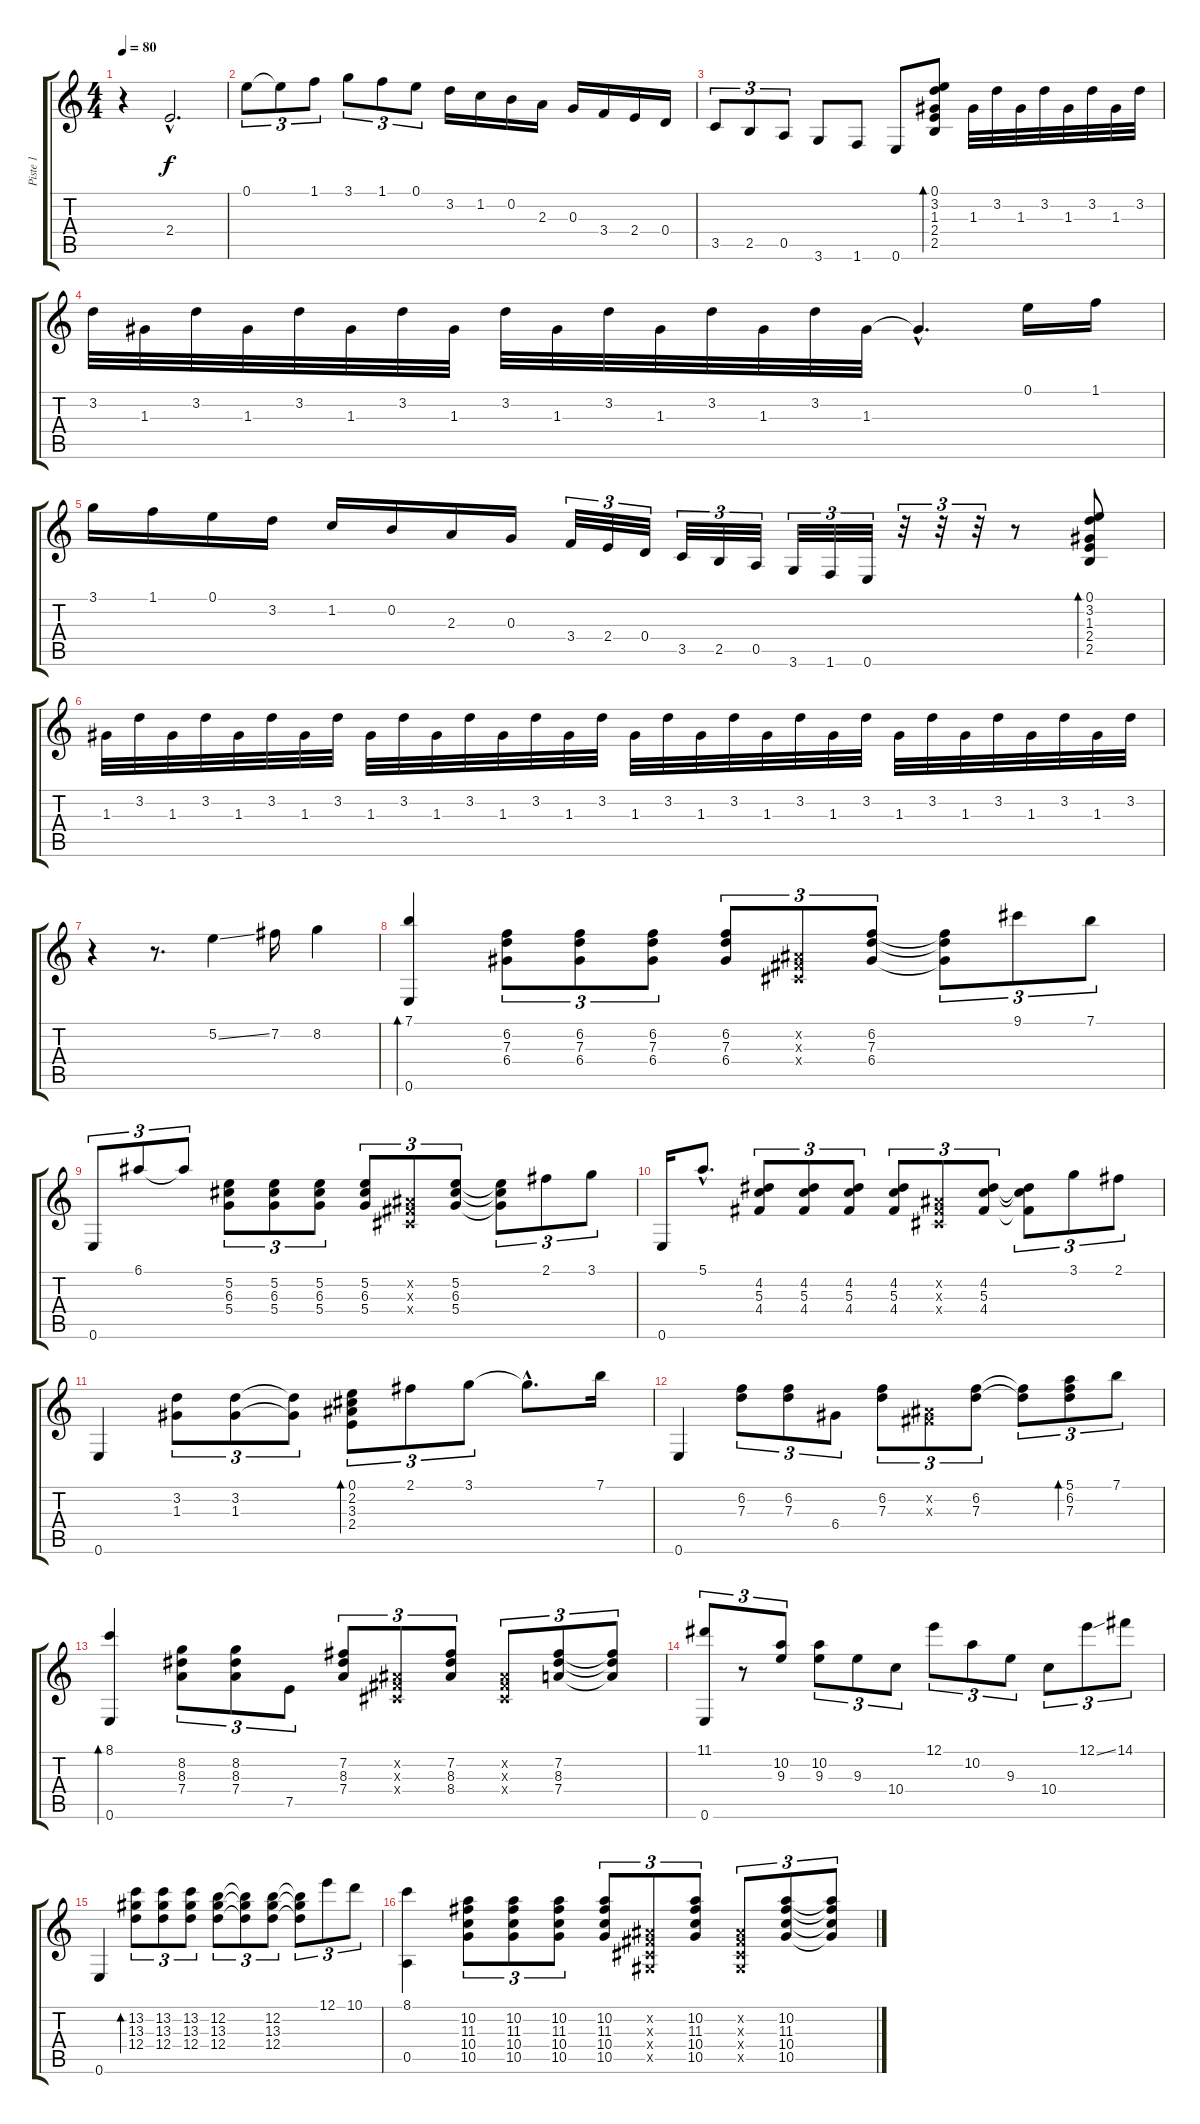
\track ("Piste 1" "Piste 1") {instrument acousticguitarsteel}
\staff {score tabs}
\tuning (E4 B3 G3 D3 A2 E2) {hide}
\ts (4 4)
\tempo 80
\clef g2
\ks c
r.4{dy f instrument acousticguitarsteel} 2.4{hac}.2{d} |
0.1.8{tu (3 2)} 0.1{t}.8{tu (3 2)} 1.1.8{tu (3 2)} 3.1.8{tu (3 2)} 1.1.8{tu (3 2)} 0.1.8{tu (3 2)} 3.2.16 1.2.16 0.2.16 2.3.16 0.3.16 3.4.16 2.4.16 0.4.16 |
3.5.8{tu (3 2)} 2.5.8{tu (3 2)} 0.5.8{tu (3 2)} 3.6.8 1.6.8 0.6.8 (0.1 3.2 1.3 2.4 2.5).8{bd 480} 1.3.32 3.2.32 1.3.32 3.2.32 1.3.32 3.2.32 1.3.32 3.2.32 |
3.2.32 1.3.32 3.2.32 1.3.32 3.2.32 1.3.32 3.2.32 1.3.32 3.2.32 1.3.32 3.2.32 1.3.32 3.2.32 1.3.32 3.2.32 1.3.32 1.3{hac t}.4{d} 0.1.16 1.1.16 |
3.1.16 1.1.16 0.1.16 3.2.16 1.2.16 0.2.16 2.3.16 0.3.16 3.4.32{tu (3 2)} 2.4.32{tu (3 2)} 0.4.32{tu (3 2)} 3.5.32{tu (3 2)} 2.5.32{tu (3 2)} 0.5.32{tu (3 2)} 3.6.32{tu (3 2)} 1.6.32{tu (3 2)} 0.6.32{tu (3 2)} r.32{tu (3 2)} r.32{tu (3 2)} r.32{tu (3 2)} r.8 (0.1 3.2 1.3 2.4 2.5).8{bd 480} |
1.3.32 3.2.32 1.3.32 3.2.32 1.3.32 3.2.32 1.3.32 3.2.32 1.3.32 3.2.32 1.3.32 3.2.32 1.3.32 3.2.32 1.3.32 3.2.32 1.3.32 3.2.32 1.3.32 3.2.32 1.3.32 3.2.32 1.3.32 3.2.32 1.3.32 3.2.32 1.3.32 3.2.32 1.3.32 3.2.32 1.3.32 3.2.32 |
r.4 r.8{d} 5.2{ss}.4 7.2.16 8.2.4 |
(7.1 0.6).4{bd 480} (6.2 7.3 6.4).8{tu (3 2)} (6.2 7.3 6.4).8{tu (3 2)} (6.2 7.3 6.4).8{tu (3 2)} (6.2 7.3 6.4).8{tu (3 2)} (-1.2{x} -1.3{x} -1.4{x}).8{tu (3 2)} (6.2 7.3 6.4).8{tu (3 2)} (6.2{t} 7.3{t} 6.4{t}).8{tu (3 2)} 9.1.8{tu (3 2)} 7.1.8{tu (3 2)} |
0.6.8{tu (3 2)} 6.1.8{tu (3 2)} 6.1{t}.8{tu (3 2)} (5.2 6.3 5.4).8{tu (3 2)} (5.2 6.3 5.4).8{tu (3 2)} (5.2 6.3 5.4).8{tu (3 2)} (5.2 6.3 5.4).8{tu (3 2)} (-1.2{x} -1.3{x} -1.4{x}).8{tu (3 2)} (5.2 6.3 5.4).8{tu (3 2)} (5.2{t} 6.3{t} 5.4{t}).8{tu (3 2)} 2.1.8{tu (3 2)} 3.1.8{tu (3 2)} |
0.6.16 5.1{hac}.8{d} (4.2 5.3 4.4).8{tu (3 2)} (4.2 5.3 4.4).8{tu (3 2)} (4.2 5.3 4.4).8{tu (3 2)} (4.2 5.3 4.4).8{tu (3 2)} (-1.2{x} -1.3{x} -1.4{x}).8{tu (3 2)} (4.2 5.3 4.4).8{tu (3 2)} (4.2{t} 5.3{t} 4.4{t}).8{tu (3 2)} 3.1.8{tu (3 2)} 2.1.8{tu (3 2)} |
0.6.4 (3.2 1.3).8{tu (3 2)} (3.2 1.3).8{tu (3 2)} (3.2{t} 1.3{t}).8{tu (3 2)} (0.1 2.2 3.3 2.4).8{tu (3 2) bd 480} 2.1.8{tu (3 2)} 3.1.8{tu (3 2)} 3.1{hac t}.8{d} 7.1.16 |
0.6.4 (6.2 7.3).8{tu (3 2)} (6.2 7.3).8{tu (3 2)} 6.4.8{tu (3 2)} (6.2 7.3).8{tu (3 2)} (-1.2{x} -1.3{x}).8{tu (3 2)} (6.2 7.3).8{tu (3 2)} (6.2{t} 7.3{t}).8{tu (3 2)} (5.1 6.2 7.3).8{tu (3 2) bd 480} 7.1.8{tu (3 2)} |
(8.1 0.6).4{bd 480} (8.2 8.3 7.4).8{tu (3 2)} (8.2 8.3 7.4).8{tu (3 2)} 7.5.8{tu (3 2)} (7.2 8.3 7.4).8{tu (3 2)} (-1.2{x} -1.3{x} -1.4{x}).8{tu (3 2)} (7.2 8.3 8.4).8{tu (3 2)} (-1.2{x} -1.3{x} -1.4{x}).8{tu (3 2)} (7.2 8.3 7.4).8{tu (3 2)} (7.2{t} 8.3{t} 7.4{t}).8{tu (3 2)} |
(11.1 0.6).8{tu (3 2)} r.8{tu (3 2)} (10.2 9.3).8{tu (3 2)} (10.2 9.3).8{tu (3 2)} 9.3.8{tu (3 2)} 10.4.8{tu (3 2)} 12.1.8{tu (3 2)} 10.2.8{tu (3 2)} 9.3.8{tu (3 2)} 10.4.8{tu (3 2)} 12.1{ss}.8{tu (3 2)} 14.1.8{tu (3 2)} |
0.6.4 (13.2 13.3 12.4).8{tu (3 2) bd 480} (13.2 13.3 12.4).8{tu (3 2)} (13.2 13.3 12.4).8{tu (3 2)} (12.2 13.3 12.4).8{tu (3 2)} (12.2{t} 13.3{t} 12.4{t}).8{tu (3 2)} (12.2 13.3 12.4).8{tu (3 2)} (12.2{t} 13.3{t} 12.4{t}).8{tu (3 2)} 12.1.8{tu (3 2)} 10.1.8{tu (3 2)} |
(8.1 0.5).4 (10.2 11.3 10.4 10.5).8{tu (3 2)} (10.2 11.3 10.4 10.5).8{tu (3 2)} (10.2 11.3 10.4 10.5).8{tu (3 2)} (10.2 11.3 10.4 10.5).8{tu (3 2)} (-1.2{x} -1.3{x} -1.4{x} -1.5{x}).8{tu (3 2)} (10.2 11.3 10.4 10.5).8{tu (3 2)} (-1.2{x} -1.3{x} -1.4{x} -1.5{x}).8{tu (3 2)} (10.2 11.3 10.4 10.5).8{tu (3 2)} (10.2{t} 11.3{t} 10.4{t} 10.5{t}).8{tu (3 2)}
